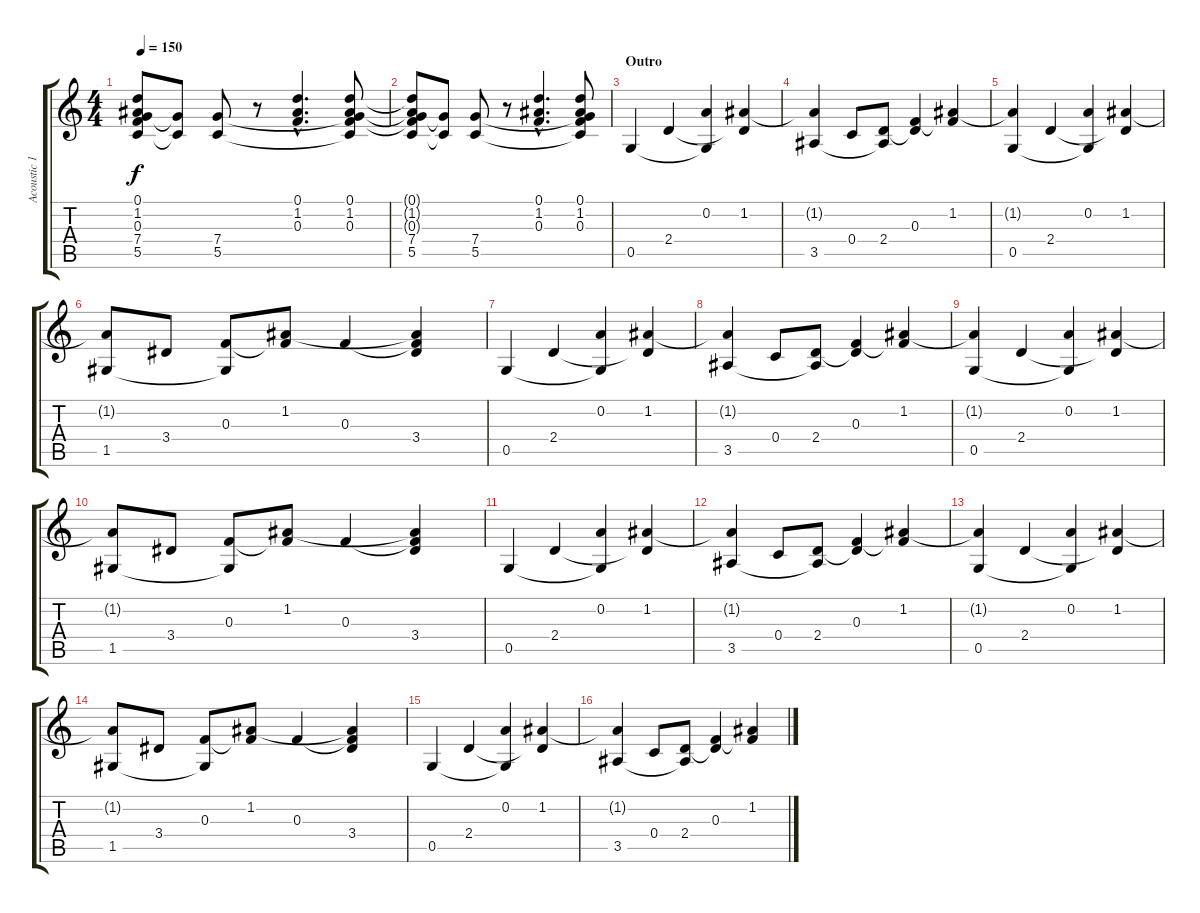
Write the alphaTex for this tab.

\track ("Acoustic 1" "Acoustic 1") {instrument acousticguitarnylon}
\staff {score tabs}
\tuning (D4 A3 F3 C3 G2 D2) {hide}
\ts (4 4)
\tempo 150
\clef g2
\ks c
(0.1{t} 1.2{t} 0.3{t} 7.4 5.5).8{dy f} (7.4{t} 5.5{t}).8 (7.4 5.5).8 r.8 (0.1{hac} 1.2{hac} 0.3{hac}).4{d} (0.1 1.2 0.3 7.4{t} 5.5{t}).8 |
(0.1{t} 1.2{t} 0.3{t} 7.4 5.5).8 (7.4{t} 5.5{t}).8 (7.4 5.5).8 r.8 (0.1{hac} 1.2{hac} 0.3{hac}).4{d} (0.1 1.2 0.3 7.4{t} 5.5{t}).8 |
\section ("" "Outro")
0.5.4{volume 13} 2.4.4 (0.2 0.5{t}).4 (1.2 2.4{t}).4 |
(1.2{t} 3.5).4 0.4.8 (2.4 3.5{t}).8 (0.3 2.4{t}).4 (1.2 0.3{t}).4 |
(1.2{t} 0.5).4 2.4.4 (0.2 0.5{t}).4 (1.2 2.4{t}).4 |
(1.2{t} 1.5).8 3.4.8 (0.3 1.5{t}).8 (1.2 0.3{t}).8 0.3.4 (1.2{t} 0.3{t} 3.4).4 |
0.5.4{volume 13} 2.4.4 (0.2 0.5{t}).4 (1.2 2.4{t}).4 |
(1.2{t} 3.5).4 0.4.8 (2.4 3.5{t}).8 (0.3 2.4{t}).4 (1.2 0.3{t}).4 |
(1.2{t} 0.5).4 2.4.4 (0.2 0.5{t}).4 (1.2 2.4{t}).4 |
(1.2{t} 1.5).8 3.4.8 (0.3 1.5{t}).8 (1.2 0.3{t}).8 0.3.4 (1.2{t} 0.3{t} 3.4).4 |
0.5.4{volume 13} 2.4.4 (0.2 0.5{t}).4 (1.2 2.4{t}).4 |
(1.2{t} 3.5).4 0.4.8 (2.4 3.5{t}).8 (0.3 2.4{t}).4 (1.2 0.3{t}).4 |
(1.2{t} 0.5).4 2.4.4 (0.2 0.5{t}).4 (1.2 2.4{t}).4 |
(1.2{t} 1.5).8 3.4.8 (0.3 1.5{t}).8 (1.2 0.3{t}).8 0.3.4 (1.2{t} 0.3{t} 3.4).4 |
0.5.4{volume 13} 2.4.4 (0.2 0.5{t}).4 (1.2 2.4{t}).4 |
(1.2{t} 3.5).4 0.4.8 (2.4 3.5{t}).8 (0.3 2.4{t}).4 (1.2 0.3{t}).4
